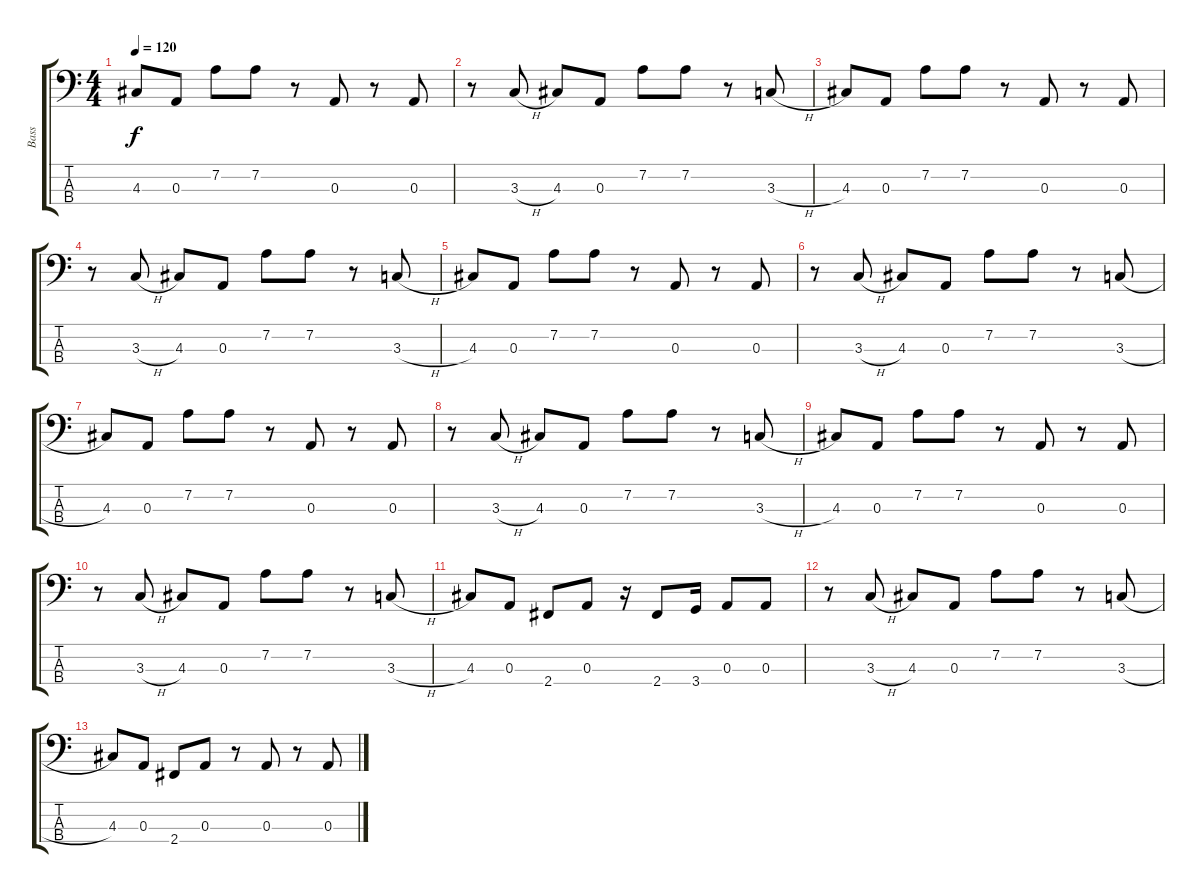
\track ("Bass" "Bass") {instrument electricbassfinger}
\staff {score tabs}
\tuning (G2 D2 A1 E1) {hide}
\ts (4 4)
\tempo 120
\clef f4
\ks c
4.3.8{dy f} 0.3.8 7.2.8 7.2.8 r.8 0.3.8 r.8 0.3.8 |
r.8 3.3{h}.8 4.3.8 0.3.8 7.2.8 7.2.8 r.8 3.3{h}.8 |
4.3.8 0.3.8 7.2.8 7.2.8 r.8 0.3.8 r.8 0.3.8 |
r.8 3.3{h}.8 4.3.8 0.3.8 7.2.8 7.2.8 r.8 3.3{h}.8 |
4.3.8 0.3.8 7.2.8 7.2.8 r.8 0.3.8 r.8 0.3.8 |
r.8 3.3{h}.8 4.3.8 0.3.8 7.2.8 7.2.8 r.8 3.3{h}.8 |
4.3.8 0.3.8 7.2.8 7.2.8 r.8 0.3.8 r.8 0.3.8 |
r.8 3.3{h}.8 4.3.8 0.3.8 7.2.8 7.2.8 r.8 3.3{h}.8 |
4.3.8 0.3.8 7.2.8 7.2.8 r.8 0.3.8 r.8 0.3.8 |
r.8 3.3{h}.8 4.3.8 0.3.8 7.2.8 7.2.8 r.8 3.3{h}.8 |
4.3.8 0.3.8 2.4.8 0.3.8 r.16 2.4.8 3.4.16 0.3.8 0.3.8 |
r.8 3.3{h}.8 4.3.8 0.3.8 7.2.8 7.2.8 r.8 3.3{h}.8 |
4.3.8 0.3.8 2.4.8 0.3.8 r.8 0.3.8 r.8 0.3.8
